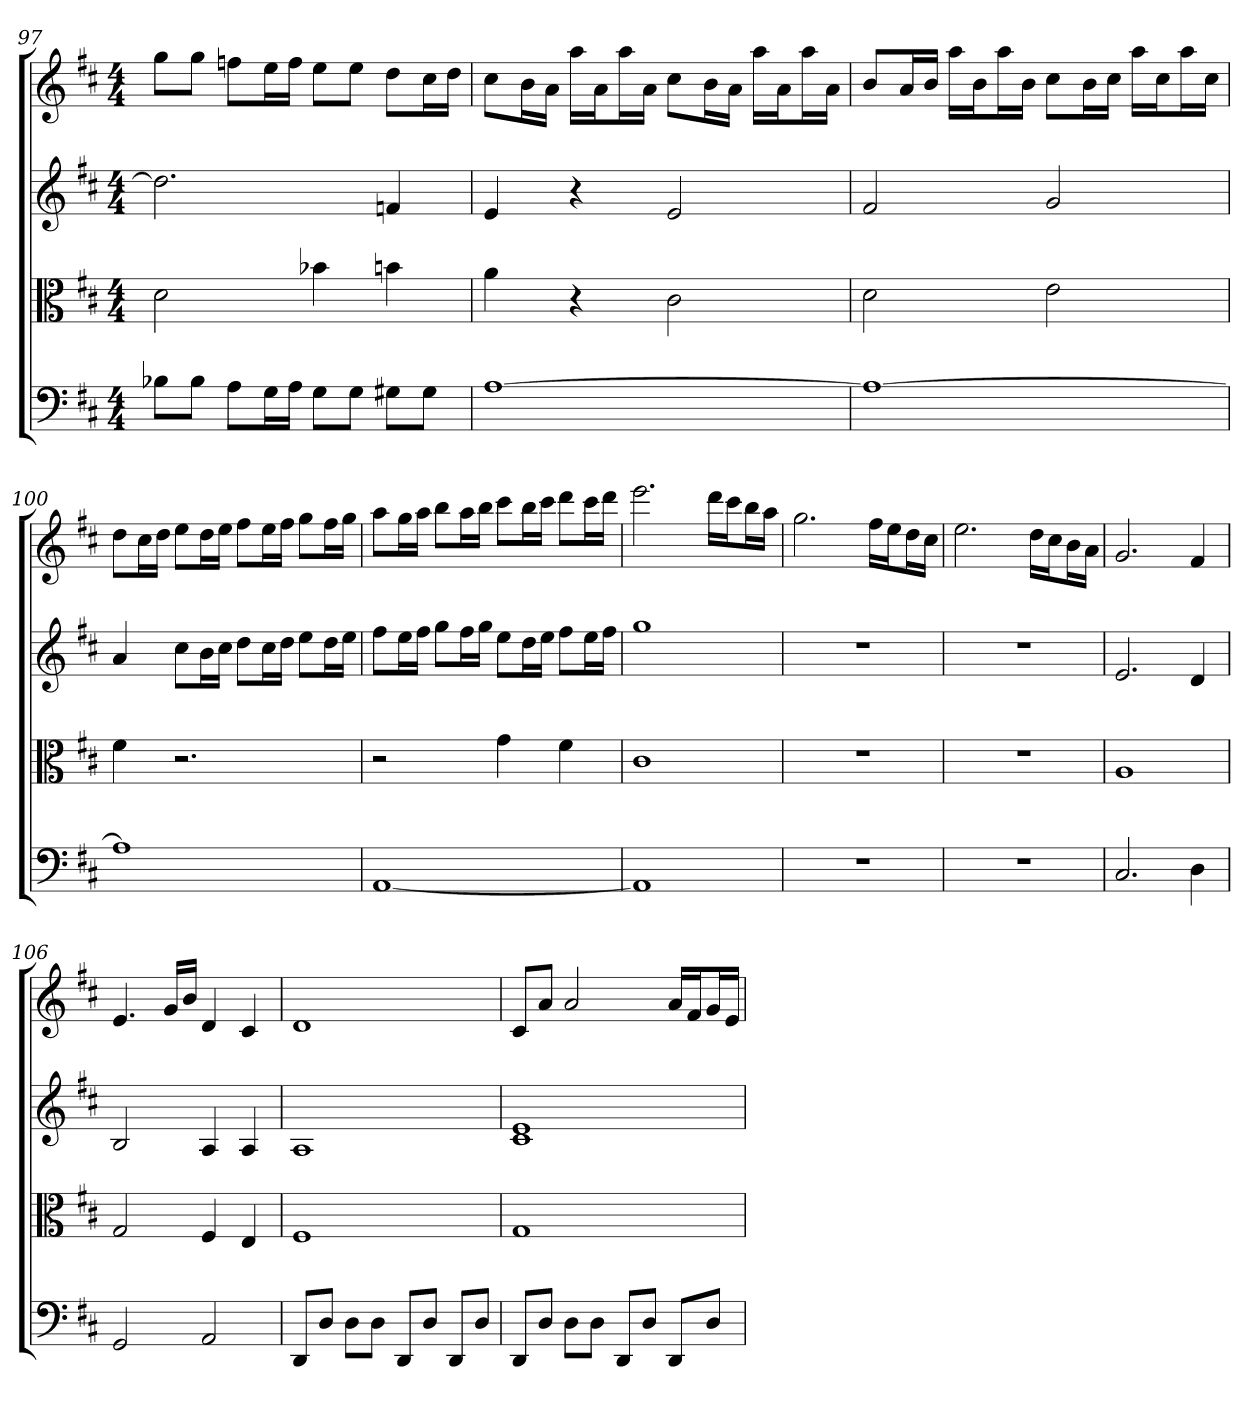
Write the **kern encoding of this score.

**kern	**kern	**kern	**kern
*part4	*part3	*part2	*part1
*staff4	*staff3	*staff2	*staff1
*clefF4	*clefC3	*	*
*k[f#c#]	*k[f#c#]	*k[f#c#]	*k[f#c#]
*D:	*D:	*D:	*D:
*M4/4	*M4/4	*M4/4	*M4/4
=97	=97	=97	=97
8B-X\L	2d	2.dd]	8ggL
8B-\J	.	.	8ggJ
8A\L	.	.	8ffnL
16G\L	.	.	16eeL
16A\JJ	.	.	16ffJJ
8G\L	4b-X	.	8eeL
8G\J	.	.	8eeJ
8G#X\L	4bn	4fn	8ddL
8G#\J	.	.	16cc#L
.	.	.	16ddJJ
=98	=98	=98	=98
[1A	4a	4e	8cc#L
.	.	.	16bL
.	.	.	16aJJ
.	4r	4r	16aaLL
.	.	.	16aJ
.	.	.	16aaL
.	.	.	16aJJ
.	2c#	2e	8cc#L
.	.	.	16bL
.	.	.	16aJJ
.	.	.	16aaLL
.	.	.	16aJ
.	.	.	16aaL
.	.	.	16aJJ
=99	=99	=99	=99
1A_	2d	2f#	8bL
.	.	.	16aL
.	.	.	16bJJ
.	.	.	16aaLL
.	.	.	16bJ
.	.	.	16aaL
.	.	.	16bJJ
.	2e	2g	8cc#L
.	.	.	16bL
.	.	.	16cc#JJ
.	.	.	16aaLL
.	.	.	16cc#J
.	.	.	16aaL
.	.	.	16cc#JJ
=100	=100	=100	=100
1A]	4f#	4a	8ddL
.	.	.	16cc#L
.	.	.	16ddJJ
.	2.r	8cc#L	8eeL
.	.	16bL	16ddL
.	.	16cc#JJ	16eeJJ
.	.	8ddL	8ff#L
.	.	16cc#L	16eeL
.	.	16ddJJ	16ff#JJ
.	.	8eeL	8ggL
.	.	16ddL	16ff#L
.	.	16eeJJ	16ggJJ
=101	=101	=101	=101
[1AA	2r	8ff#L	8aaL
.	.	16eeL	16ggL
.	.	16ff#JJ	16aaJJ
.	.	8ggL	8bbL
.	.	16ff#L	16aaL
.	.	16ggJJ	16bbJJ
.	4g	8eeL	8ccc#L
.	.	16ddL	16bbL
.	.	16eeJJ	16ccc#JJ
.	4f#	8ff#L	8dddL
.	.	16eeL	16ccc#L
.	.	16ff#JJ	16dddJJ
=102	=102	=102	=102
1AA]	1c#	1gg	2.eee
.	.	.	16dddLL
.	.	.	16ccc#J
.	.	.	16bbL
.	.	.	16aaJJ
=103	=103	=103	=103
1r	1r	1r	2.gg
.	.	.	16ff#LL
.	.	.	16eeJ
.	.	.	16ddL
.	.	.	16cc#JJ
=104	=104	=104	=104
1r	1r	1r	2.ee
.	.	.	16ddLL
.	.	.	16cc#J
.	.	.	16bL
.	.	.	16aJJ
=105	=105	=105	=105
2.C#	1A	2.e	2.g
4D	.	4d	4f#
=106	=106	=106	=106
2GG	2G	2B	4.e
.	.	.	16gLL
.	.	.	16bJJ
2AA	4F#	4A	4d
.	4E	4A	4c#
=107	=107	=107	=107
8DD/L	1F#	1A	1d
8D/J	.	.	.
8D\L	.	.	.
8D\J	.	.	.
8DD/L	.	.	.
8D/J	.	.	.
8DD/L	.	.	.
8D/J	.	.	.
=108	=108	=108	=108
8DD/L	1G	1c# 1e	8c#L
8D/J	.	.	8aJ
8D\L	.	.	2a
8D\J	.	.	.
8DD/L	.	.	.
8D/J	.	.	.
8DD/L	.	.	16aLL
.	.	.	16f#J
8D/J	.	.	16gL
.	.	.	16eJJ
=	=	=	=
*-	*-	*-	*-
